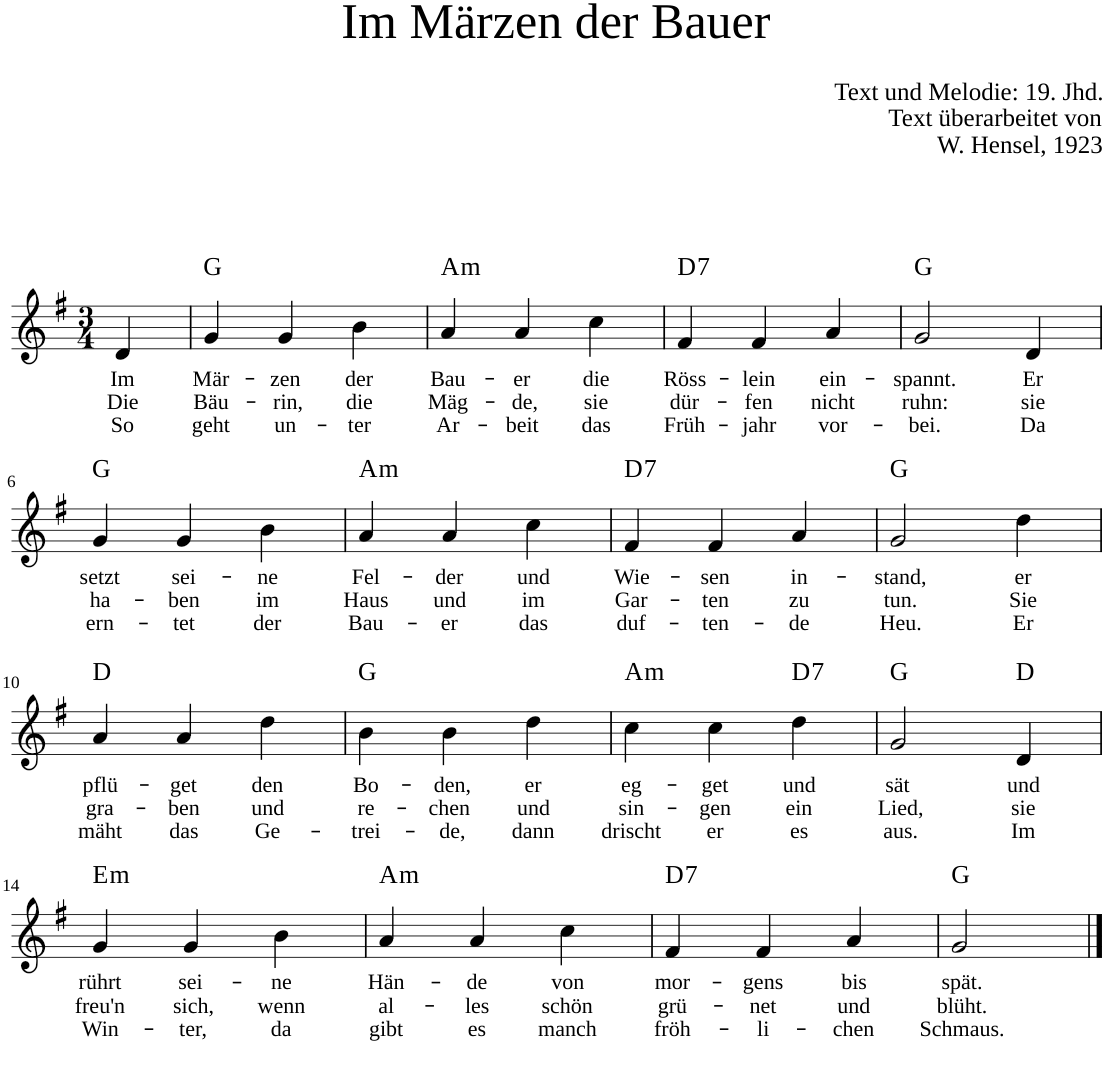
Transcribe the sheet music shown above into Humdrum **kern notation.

**kern	**text	**text	**text	**harte
*part1	*part1	*part1	*part1	*part1
*staff1	*staff1	*staff1	*staff1	*
*clefG2	*	*	*	*
*k[f#]	*	*	*	*
*G:	*	*	*	*
*M3/4	*	*	*	*
=1	=1	=1	=1	=1
!	!LO:LY:b	!LO:LY:b	!LO:LY:b	!
4d/	Im	Die	So	.
=2	=2	=2	=2	=2
!	!LO:LY:b	!LO:LY:b	!LO:LY:b	!
4g/	Mär-	Bäu-	geht	G:maj
!	!LO:LY:b	!LO:LY:b	!LO:LY:b	!
4g/	-zen	-rin,	un-	.
!	!LO:LY:b	!LO:LY:b	!LO:LY:b	!
4b\	der	die	-ter	.
=3	=3	=3	=3	=3
!	!LO:LY:b	!LO:LY:b	!LO:LY:b	!LO:H:kt=m
4a/	Bau-	Mäg-	Ar-	A:min
!	!LO:LY:b	!LO:LY:b	!LO:LY:b	!
4a/	-er	-de,	-beit	.
!	!LO:LY:b	!LO:LY:b	!LO:LY:b	!
4cc\	die	sie	das	.
=4	=4	=4	=4	=4
!	!LO:LY:b	!LO:LY:b	!LO:LY:b	!LO:H:kt=7
4f#/	Röss-	dür-	Früh-	D:7
!	!LO:LY:b	!LO:LY:b	!LO:LY:b	!
4f#/	-lein	-fen	-jahr	.
!	!LO:LY:b	!LO:LY:b	!LO:LY:b	!
4a/	ein-	nicht	vor-	.
=5	=5	=5	=5	=5
!	!LO:LY:b	!LO:LY:b	!LO:LY:b	!
2g/	-spannt.	ruhn:	-bei.	G:maj
!	!LO:LY:b	!LO:LY:b	!LO:LY:b	!
4d/	Er	sie	Da	.
!!LO:LB:g=z
=6	=6	=6	=6	=6
!	!LO:LY:b	!LO:LY:b	!LO:LY:b	!
4g/	setzt	ha-	ern-	G:maj
!	!LO:LY:b	!LO:LY:b	!LO:LY:b	!
4g/	sei-	-ben	-tet	.
!	!LO:LY:b	!LO:LY:b	!LO:LY:b	!
4b\	-ne	im	der	.
=7	=7	=7	=7	=7
!	!LO:LY:b	!LO:LY:b	!LO:LY:b	!LO:H:kt=m
4a/	Fel-	Haus	Bau-	A:min
!	!LO:LY:b	!LO:LY:b	!LO:LY:b	!
4a/	-der	und	-er	.
!	!LO:LY:b	!LO:LY:b	!LO:LY:b	!
4cc\	und	im	das	.
=8	=8	=8	=8	=8
!	!LO:LY:b	!LO:LY:b	!LO:LY:b	!LO:H:kt=7
4f#/	Wie-	Gar-	duf-	D:7
!	!LO:LY:b	!LO:LY:b	!LO:LY:b	!
4f#/	-sen	-ten	-ten-	.
!	!LO:LY:b	!LO:LY:b	!LO:LY:b	!
4a/	in-	zu	-de	.
=9	=9	=9	=9	=9
!	!LO:LY:b	!LO:LY:b	!LO:LY:b	!
2g/	-stand,	tun.	Heu.	G:maj
!	!LO:LY:b	!LO:LY:b	!LO:LY:b	!
4dd\	er	Sie	Er	.
!!LO:LB:g=z
=10	=10	=10	=10	=10
!	!LO:LY:b	!LO:LY:b	!LO:LY:b	!
4a/	pflü-	gra-	mäht	D:maj
!	!LO:LY:b	!LO:LY:b	!LO:LY:b	!
4a/	-get	-ben	das	.
!	!LO:LY:b	!LO:LY:b	!LO:LY:b	!
4dd\	den	und	Ge-	.
=11	=11	=11	=11	=11
!	!LO:LY:b	!LO:LY:b	!LO:LY:b	!
4b\	Bo-	re-	-trei-	G:maj
!	!LO:LY:b	!LO:LY:b	!LO:LY:b	!
4b\	-den,	-chen	-de,	.
!	!LO:LY:b	!LO:LY:b	!LO:LY:b	!
4dd\	er	und	dann	.
=12	=12	=12	=12	=12
!	!LO:LY:b	!LO:LY:b	!LO:LY:b	!LO:H:kt=m
4cc\	eg-	sin-	drischt	A:min
!	!LO:LY:b	!LO:LY:b	!LO:LY:b	!
4cc\	-get	-gen	er	.
!	!LO:LY:b	!LO:LY:b	!LO:LY:b	!LO:H:kt=7
4dd\	und	ein	es	D:7
=13	=13	=13	=13	=13
!	!LO:LY:b	!LO:LY:b	!LO:LY:b	!
2g/	sät	Lied,	aus.	G:maj
!	!LO:LY:b	!LO:LY:b	!LO:LY:b	!
4d/	und	sie	Im	D:maj
!!LO:LB:g=z
=14	=14	=14	=14	=14
!	!LO:LY:b	!LO:LY:b	!LO:LY:b	!LO:H:kt=m
4g/	rührt	freu'n	Win-	E:min
!	!LO:LY:b	!LO:LY:b	!LO:LY:b	!
4g/	sei-	sich,	-ter,	.
!	!LO:LY:b	!LO:LY:b	!LO:LY:b	!
4b\	-ne	wenn	da	.
=15	=15	=15	=15	=15
!	!LO:LY:b	!LO:LY:b	!LO:LY:b	!LO:H:kt=m
4a/	Hän-	al-	gibt	A:min
!	!LO:LY:b	!LO:LY:b	!LO:LY:b	!
4a/	-de	-les	es	.
!	!LO:LY:b	!LO:LY:b	!LO:LY:b	!
4cc\	von	schön	manch	.
=16	=16	=16	=16	=16
!	!LO:LY:b	!LO:LY:b	!LO:LY:b	!LO:H:kt=7
4f#/	mor-	grü-	fröh-	D:7
!	!LO:LY:b	!LO:LY:b	!LO:LY:b	!
4f#/	-gens	-net	-li-	.
!	!LO:LY:b	!LO:LY:b	!LO:LY:b	!
4a/	bis	und	-chen	.
=17	=17	=17	=17	=17
!	!LO:LY:b	!LO:LY:b	!LO:LY:b	!
2g/	spät.	blüht.	Schmaus.	G:maj
==	==	==	==	==
*-	*-	*-	*-	*-
